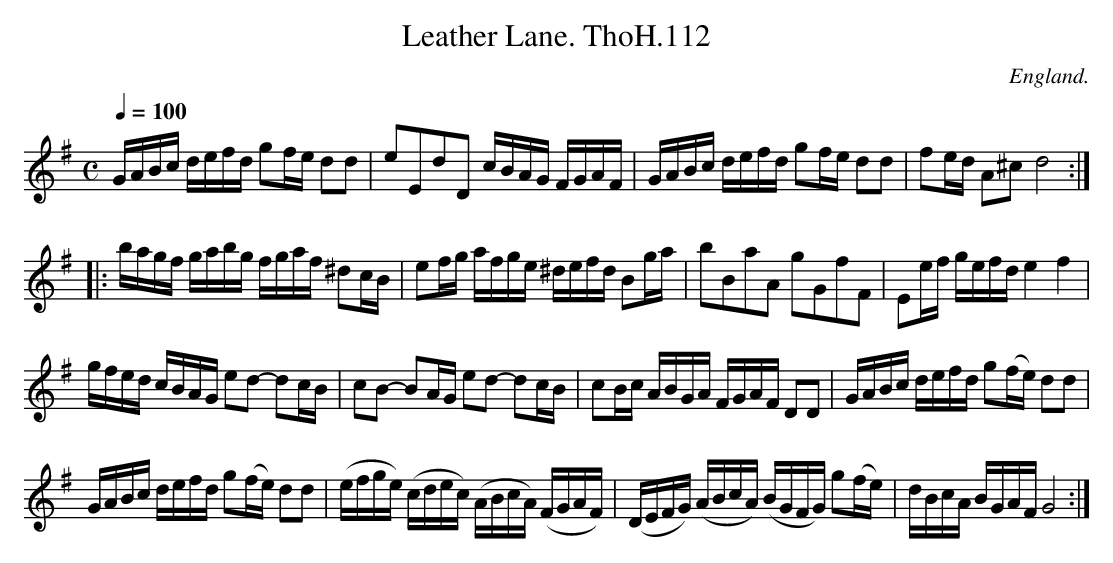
X:1
T:Leather Lane. ThoH.112
Q:1/4=100
M:C
L:1/16
O:England.
K:G
GABc defd g2fe d2d2|e2E2d2D2 cBAG FGAF|GABc defd g2fe d2d2|f2ed A2^c2d8:|
|:bagf gabg fgaf ^d2cB|e2fg afge ^defd B2ga|b2B2a2A2 g2G2f2F2|E2ef gefd e4f4|
gfed cBAG e2d2- d2cB|c2B2- B2AG e2d2- d2cB|c2Bc ABGA FGAF D2D2|GABc defd g2(fe) d2d2|
GABc defd g2(fe) d2d2|(efge) (cdec) (ABcA) (FGAF)|(DEFG) (ABcA) (BGFG) g2(fe)|dBcA BGAFG8:|
